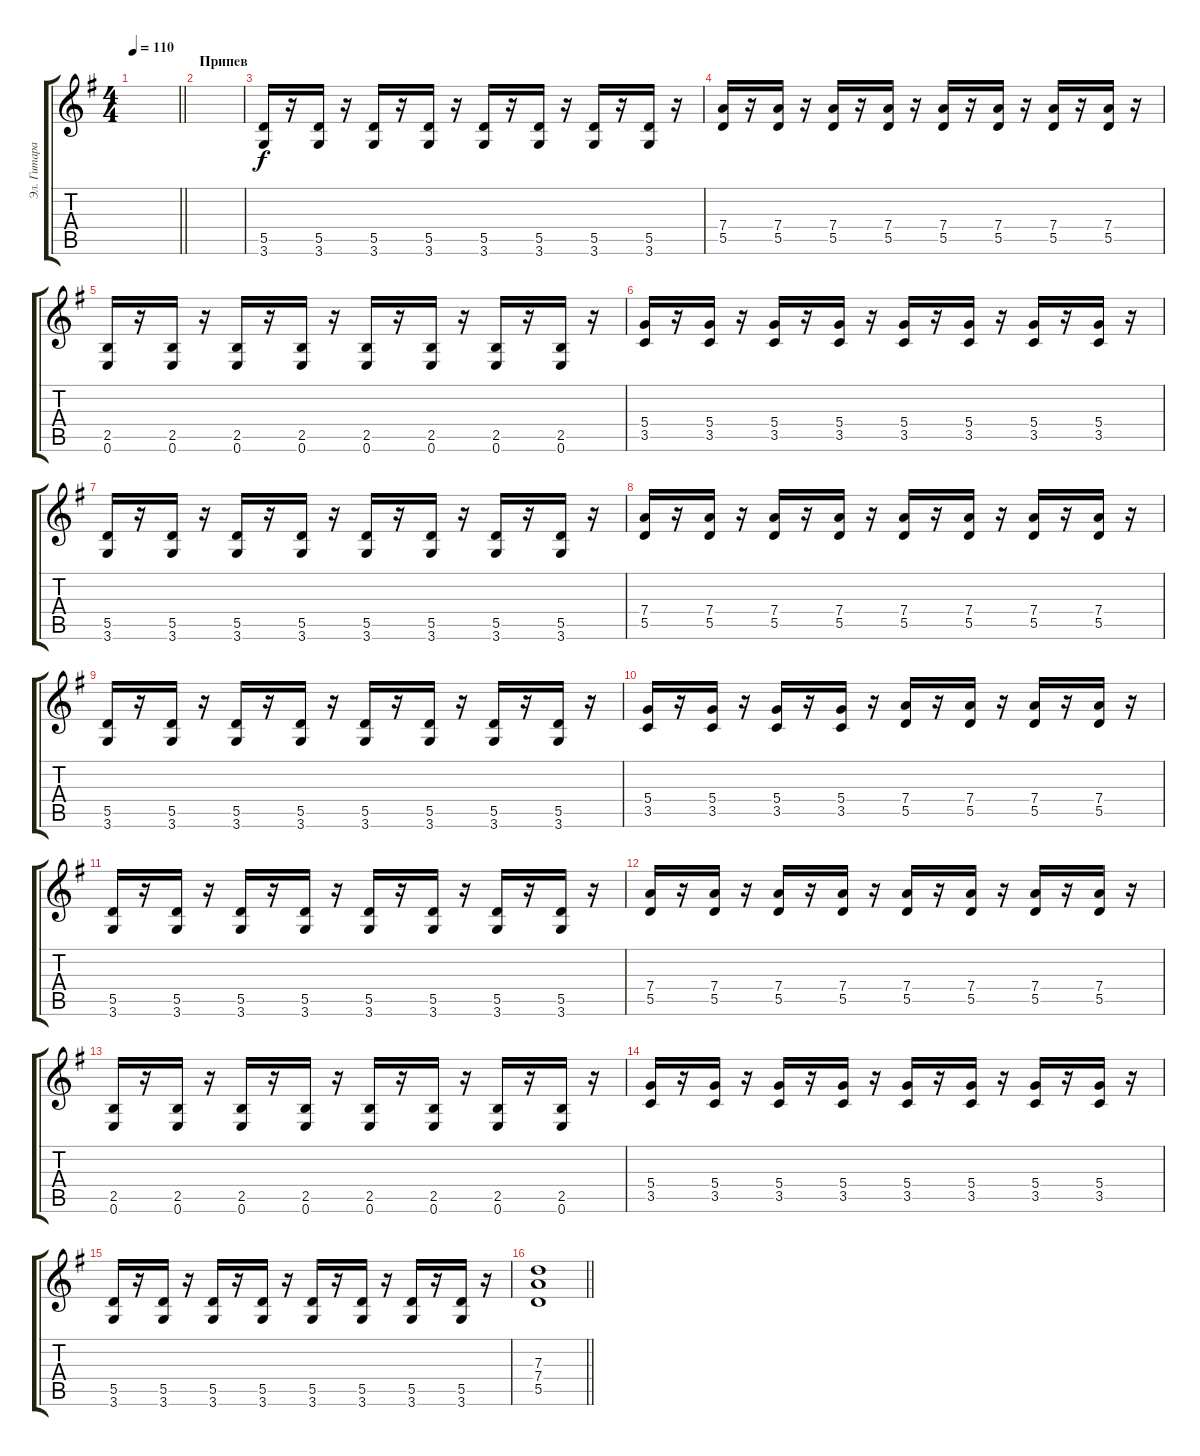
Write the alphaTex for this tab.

\track ("Эл. Гитара" "Эл. Гитара") {instrument distortionguitar}
\staff {score tabs}
\tuning (E4 B3 G3 D3 A2 E2) {hide}
\ts (4 4)
\tempo 110
\clef g2
\barLineRight lightlight
\ks eminor
|
\section ("" "Припев")
|
(5.5 3.6).16 r.16 (5.5 3.6).16 r.16 (5.5 3.6).16 r.16 (5.5 3.6).16 r.16 (5.5 3.6).16 r.16 (5.5 3.6).16 r.16 (5.5 3.6).16 r.16 (5.5 3.6).16 r.16 |
(7.4 5.5).16 r.16 (7.4 5.5).16 r.16 (7.4 5.5).16 r.16 (7.4 5.5).16 r.16 (7.4 5.5).16 r.16 (7.4 5.5).16 r.16 (7.4 5.5).16 r.16 (7.4 5.5).16 r.16 |
(2.5 0.6).16 r.16 (2.5 0.6).16 r.16 (2.5 0.6).16 r.16 (2.5 0.6).16 r.16 (2.5 0.6).16 r.16 (2.5 0.6).16 r.16 (2.5 0.6).16 r.16 (2.5 0.6).16 r.16 |
(5.4 3.5).16 r.16 (5.4 3.5).16 r.16 (5.4 3.5).16 r.16 (5.4 3.5).16 r.16 (5.4 3.5).16 r.16 (5.4 3.5).16 r.16 (5.4 3.5).16 r.16 (5.4 3.5).16 r.16 |
(5.5 3.6).16 r.16 (5.5 3.6).16 r.16 (5.5 3.6).16 r.16 (5.5 3.6).16 r.16 (5.5 3.6).16 r.16 (5.5 3.6).16 r.16 (5.5 3.6).16 r.16 (5.5 3.6).16 r.16 |
(7.4 5.5).16 r.16 (7.4 5.5).16 r.16 (7.4 5.5).16 r.16 (7.4 5.5).16 r.16 (7.4 5.5).16 r.16 (7.4 5.5).16 r.16 (7.4 5.5).16 r.16 (7.4 5.5).16 r.16 |
(5.5 3.6).16 r.16 (5.5 3.6).16 r.16 (5.5 3.6).16 r.16 (5.5 3.6).16 r.16 (5.5 3.6).16 r.16 (5.5 3.6).16 r.16 (5.5 3.6).16 r.16 (5.5 3.6).16 r.16 |
(5.4 3.5).16 r.16 (5.4 3.5).16 r.16 (5.4 3.5).16 r.16 (5.4 3.5).16 r.16 (7.4 5.5).16 r.16 (7.4 5.5).16 r.16 (7.4 5.5).16 r.16 (7.4 5.5).16 r.16 |
(5.5 3.6).16 r.16 (5.5 3.6).16 r.16 (5.5 3.6).16 r.16 (5.5 3.6).16 r.16 (5.5 3.6).16 r.16 (5.5 3.6).16 r.16 (5.5 3.6).16 r.16 (5.5 3.6).16 r.16 |
(7.4 5.5).16 r.16 (7.4 5.5).16 r.16 (7.4 5.5).16 r.16 (7.4 5.5).16 r.16 (7.4 5.5).16 r.16 (7.4 5.5).16 r.16 (7.4 5.5).16 r.16 (7.4 5.5).16 r.16 |
(2.5 0.6).16 r.16 (2.5 0.6).16 r.16 (2.5 0.6).16 r.16 (2.5 0.6).16 r.16 (2.5 0.6).16 r.16 (2.5 0.6).16 r.16 (2.5 0.6).16 r.16 (2.5 0.6).16 r.16 |
(5.4 3.5).16 r.16 (5.4 3.5).16 r.16 (5.4 3.5).16 r.16 (5.4 3.5).16 r.16 (5.4 3.5).16 r.16 (5.4 3.5).16 r.16 (5.4 3.5).16 r.16 (5.4 3.5).16 r.16 |
(5.5 3.6).16 r.16 (5.5 3.6).16 r.16 (5.5 3.6).16 r.16 (5.5 3.6).16 r.16 (5.5 3.6).16 r.16 (5.5 3.6).16 r.16 (5.5 3.6).16 r.16 (5.5 3.6).16 r.16 |
\barLineRight lightlight
(7.3 7.4 5.5).1
